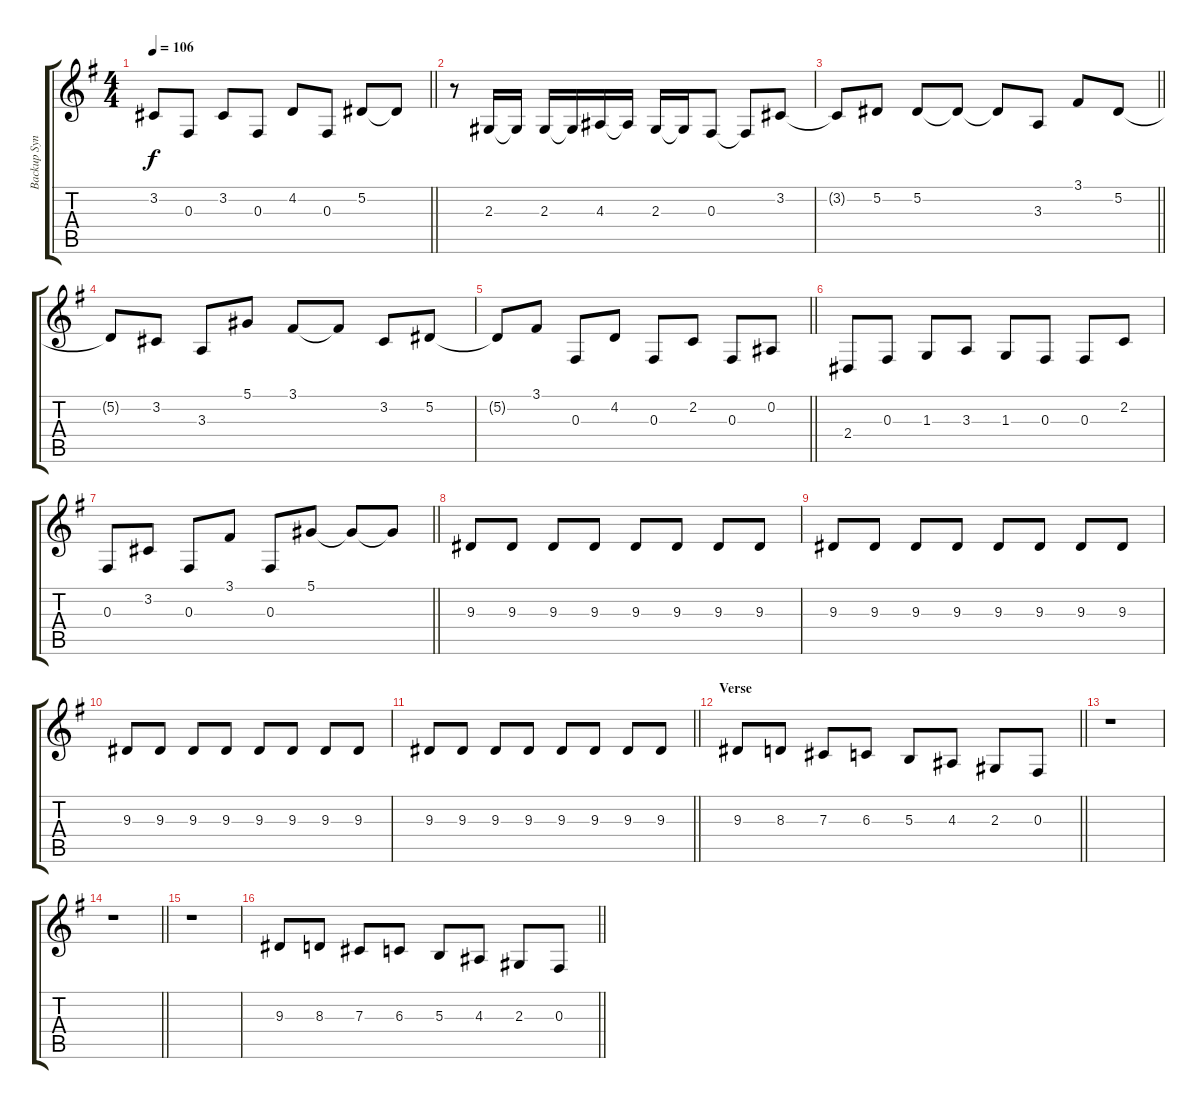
\track ("Backup Synth" "Backup Syn") {instrument fx4atmosphere}
\staff {score tabs}
\tuning (Eb4 Bb3 Gb3 Db3 Ab2 Eb2) {hide}
\ts (4 4)
\tempo 106
\clef g2
\barLineRight lightlight
\ks g
3.2{t}.8{dy f} 0.3.8 3.2.8 0.3.8 4.2.8 0.3.8 5.2.8 5.2{t}.8 |
r.8 2.3.16 2.3{t}.16 2.3.16 2.3{t}.16 4.3.16 4.3{t}.16 2.3.16 2.3{t}.16 0.3.8 0.3{t}.8 3.2.8 |
\barLineRight lightlight
3.2{t}.8 5.2.8 5.2.8 5.2{t}.8 5.2{t}.8 3.3.8 3.1.8 5.2.8 |
5.2{t}.8 3.2.8 3.3.8 5.1.8 3.1.8 3.1{t}.8 3.2.8 5.2.8 |
\barLineRight lightlight
5.2{t}.8 3.1.8 0.3.8 4.2.8 0.3.8 2.2.8 0.3.8 0.2.8 |
2.4.8 0.3.8 1.3.8 3.3.8 1.3.8 0.3.8 0.3.8 2.2.8 |
\barLineRight lightlight
0.3.8 3.2.8 0.3.8 3.1.8 0.3.8 5.1.8 5.1{t}.8 5.1{t}.8 |
9.3.8 9.3.8 9.3.8 9.3.8 9.3.8 9.3.8 9.3.8 9.3.8 |
9.3.8 9.3.8 9.3.8 9.3.8 9.3.8 9.3.8 9.3.8 9.3.8 |
9.3.8 9.3.8 9.3.8 9.3.8 9.3.8 9.3.8 9.3.8 9.3.8 |
\barLineRight lightlight
9.3.8 9.3.8 9.3.8 9.3.8 9.3.8 9.3.8 9.3.8 9.3.8 |
\section ("" "Verse")
\barLineRight lightlight
9.3.8{volume 2} 8.3.8 7.3.8 6.3.8 5.3.8 4.3.8 2.3.8 0.3.8 |
r.1{volume 13} |
\barLineRight lightlight
r.1 |
r.1 |
\barLineRight lightlight
9.3.8{volume 2} 8.3.8 7.3.8 6.3.8 5.3.8 4.3.8 2.3.8 0.3.8
